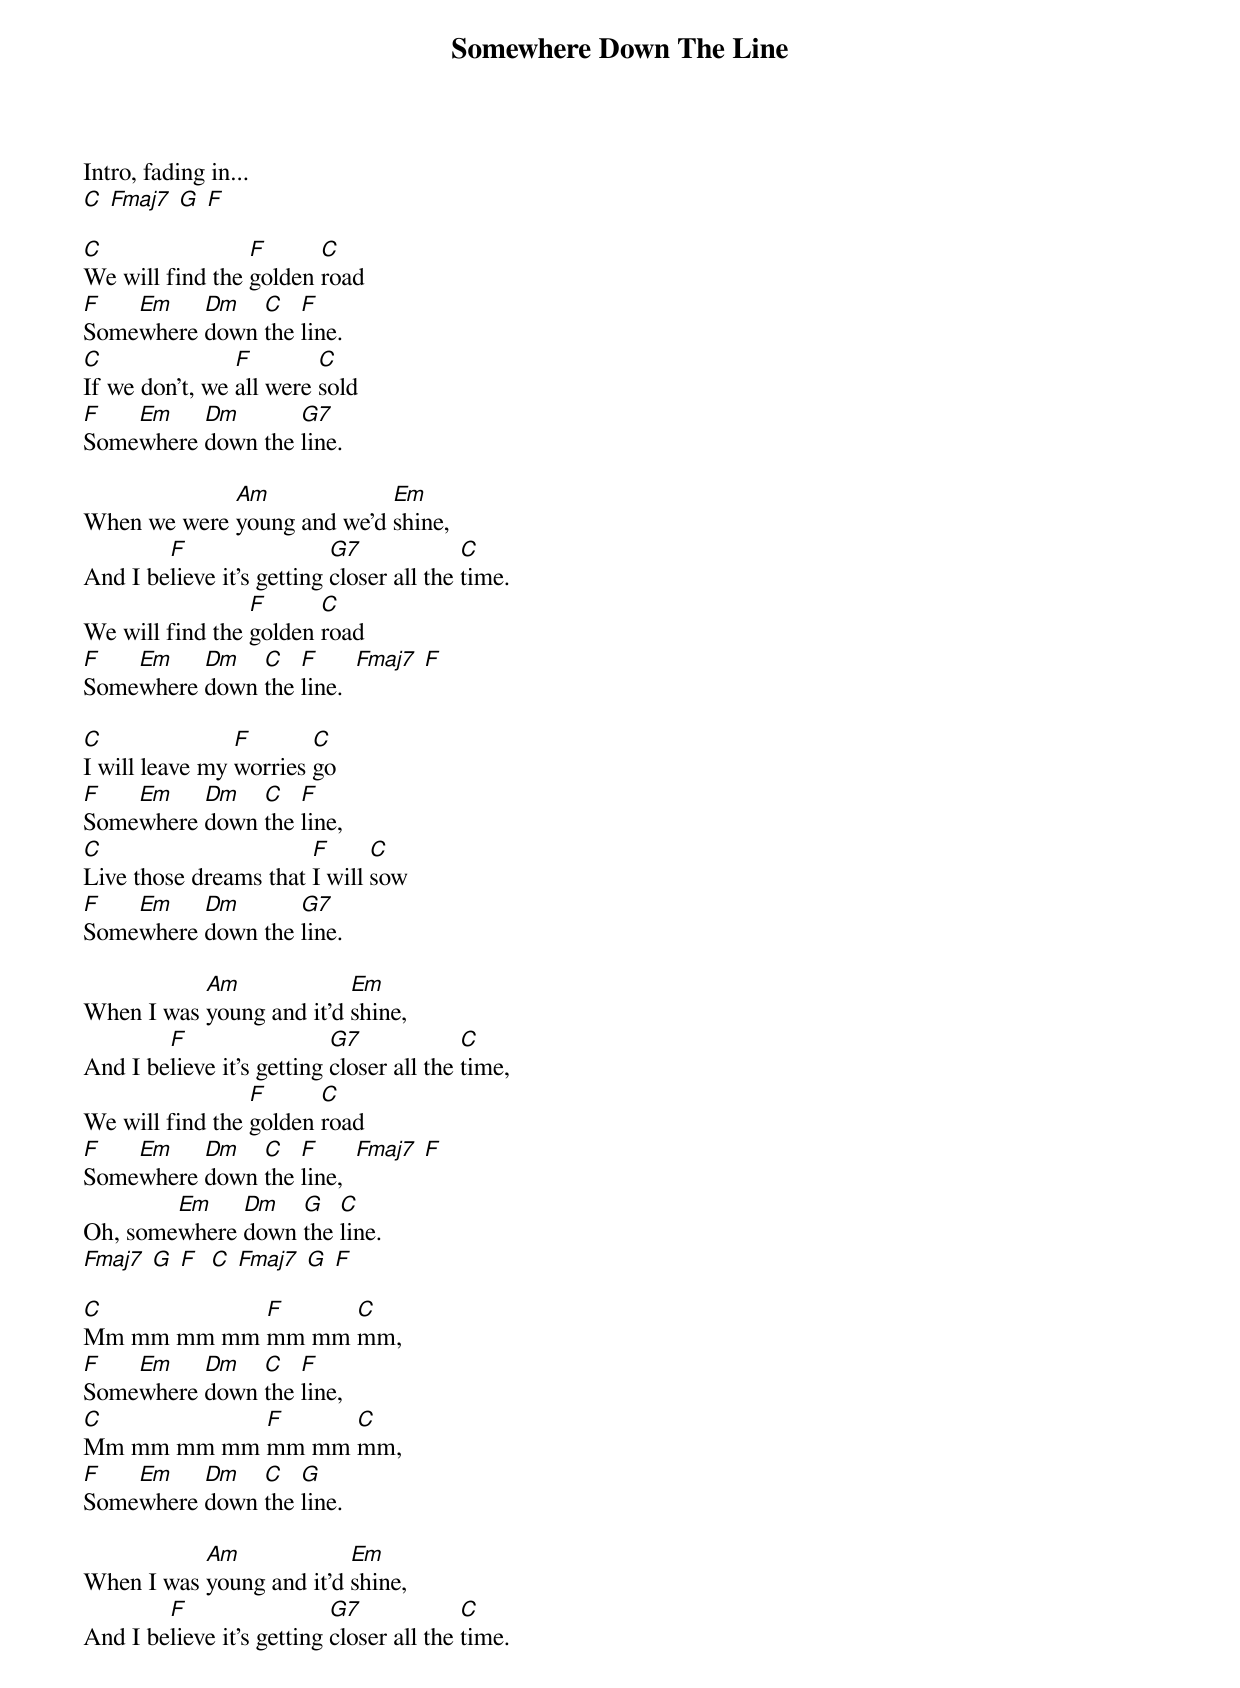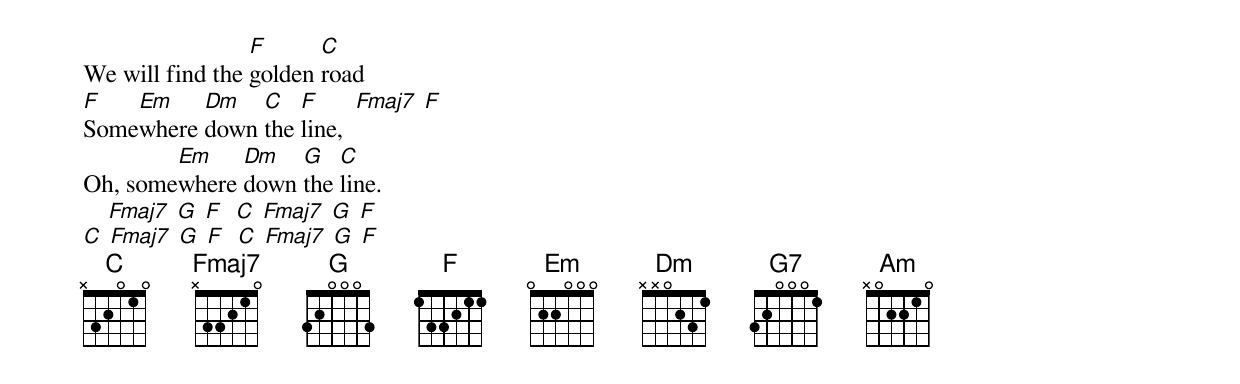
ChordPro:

{title: Somewhere Down The Line}
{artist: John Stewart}
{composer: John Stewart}
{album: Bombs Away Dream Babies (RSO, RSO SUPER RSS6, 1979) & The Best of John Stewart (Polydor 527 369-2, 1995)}

Intro, fading in...
[C] [Fmaj7] [G] [F]

[C]We will find the [F]golden [C]road
[F]Some[Em]where [Dm]down [C]the [F]line.
[C]If we don't, we [F]all were [C]sold
[F]Some[Em]where [Dm]down the [G7]line.

When we were [Am]young and we'd [Em]shine,
And I be[F]lieve it's getting [G7]closer all the [C]time.
We will find the [F]golden [C]road
[F]Some[Em]where [Dm]down [C]the [F]line.  [Fmaj7] [F]

[C]I will leave my [F]worries [C]go
[F]Some[Em]where [Dm]down [C]the [F]line,
[C]Live those dreams that [F]I will [C]sow
[F]Some[Em]where [Dm]down the [G7]line.

When I was [Am]young and it'd [Em]shine,
And I be[F]lieve it's getting [G7]closer all the [C]time,
We will find the [F]golden [C]road
[F]Some[Em]where [Dm]down [C]the [F]line,  [Fmaj7] [F]
Oh, some[Em]where [Dm]down [G]the [C]line.
[Fmaj7] [G] [F]  [C] [Fmaj7] [G] [F]

[C]Mm mm mm mm [F]mm mm [C]mm,
[F]Some[Em]where [Dm]down [C]the [F]line,
[C]Mm mm mm mm [F]mm mm [C]mm,
[F]Some[Em]where [Dm]down [C]the [G]line.

When I was [Am]young and it'd [Em]shine,
And I be[F]lieve it's getting [G7]closer all the [C]time.
We will find the [F]golden [C]road
[F]Some[Em]where [Dm]down [C]the [F]line,  [Fmaj7] [F]
Oh, some[Em]where [Dm]down [G]the [C]line.
    [Fmaj7] [G] [F]  [C] [Fmaj7] [G] [F]
[C] [Fmaj7] [G] [F]  [C] [Fmaj7] [G] [F]
